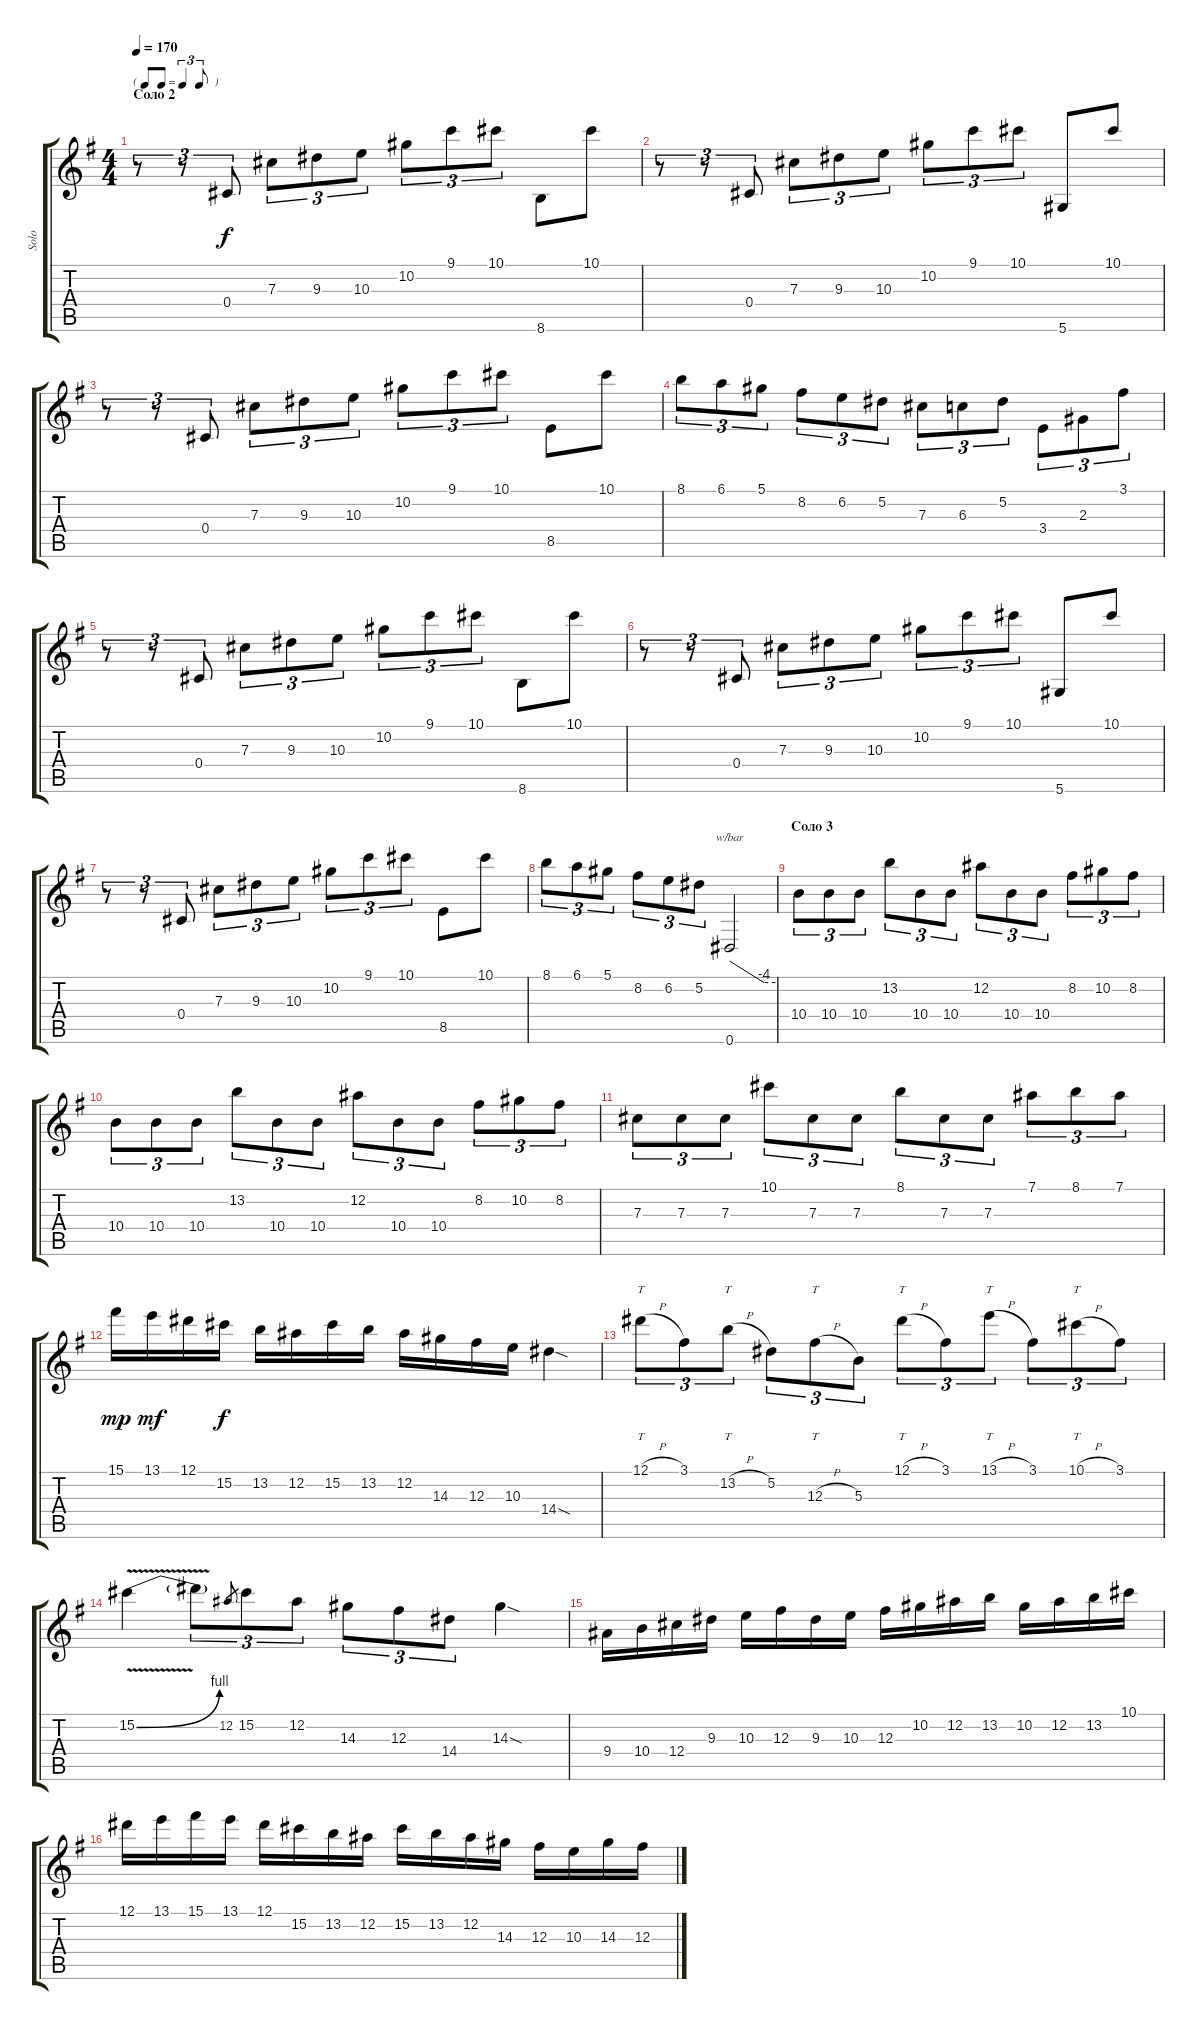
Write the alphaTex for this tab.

\track ("Solo" "Solo") {instrument overdrivenguitar}
\staff {score tabs}
\tuning (Eb4 Bb3 Gb3 Db3 Ab2 Eb2) {hide}
\ts (4 4)
\tf triplet8th
\section ("" "Соло 2")
\tempo 170
\clef g2
\ks eminor
r.8{tu (3 2) dy f} r.8{tu (3 2)} 0.4.8{tu (3 2)} 7.3.8{tu (3 2)} 9.3.8{tu (3 2)} 10.3.8{tu (3 2)} 10.2.8{tu (3 2)} 9.1.8{tu (3 2)} 10.1.8{tu (3 2)} 8.6.8 10.1.8 |
r.8{tu (3 2)} r.8{tu (3 2)} 0.4.8{tu (3 2)} 7.3.8{tu (3 2)} 9.3.8{tu (3 2)} 10.3.8{tu (3 2)} 10.2.8{tu (3 2)} 9.1.8{tu (3 2)} 10.1.8{tu (3 2)} 5.6.8 10.1.8 |
r.8{tu (3 2)} r.8{tu (3 2)} 0.4.8{tu (3 2)} 7.3.8{tu (3 2)} 9.3.8{tu (3 2)} 10.3.8{tu (3 2)} 10.2.8{tu (3 2)} 9.1.8{tu (3 2)} 10.1.8{tu (3 2)} 8.5.8 10.1.8 |
8.1.8{tu (3 2)} 6.1.8{tu (3 2)} 5.1.8{tu (3 2)} 8.2.8{tu (3 2)} 6.2.8{tu (3 2)} 5.2.8{tu (3 2)} 7.3.8{tu (3 2)} 6.3.8{tu (3 2)} 5.2.8{tu (3 2)} 3.4.8{tu (3 2)} 2.3.8{tu (3 2)} 3.1.8{tu (3 2)} |
r.8{tu (3 2)} r.8{tu (3 2)} 0.4.8{tu (3 2)} 7.3.8{tu (3 2)} 9.3.8{tu (3 2)} 10.3.8{tu (3 2)} 10.2.8{tu (3 2)} 9.1.8{tu (3 2)} 10.1.8{tu (3 2)} 8.6.8 10.1.8 |
r.8{tu (3 2)} r.8{tu (3 2)} 0.4.8{tu (3 2)} 7.3.8{tu (3 2)} 9.3.8{tu (3 2)} 10.3.8{tu (3 2)} 10.2.8{tu (3 2)} 9.1.8{tu (3 2)} 10.1.8{tu (3 2)} 5.6.8 10.1.8 |
r.8{tu (3 2)} r.8{tu (3 2)} 0.4.8{tu (3 2)} 7.3.8{tu (3 2)} 9.3.8{tu (3 2)} 10.3.8{tu (3 2)} 10.2.8{tu (3 2)} 9.1.8{tu (3 2)} 10.1.8{tu (3 2)} 8.5.8 10.1.8 |
8.1.8{tu (3 2)} 6.1.8{tu (3 2)} 5.1.8{tu (3 2)} 8.2.8{tu (3 2)} 6.2.8{tu (3 2)} 5.2.8{tu (3 2)} 0.6.2{tbe (custom default 0 0 45 -16 60 -16)} |
\section ("" "Соло 3")
10.4.8{tu (3 2)} 10.4.8{tu (3 2)} 10.4.8{tu (3 2)} 13.2.8{tu (3 2)} 10.4.8{tu (3 2)} 10.4.8{tu (3 2)} 12.2.8{tu (3 2)} 10.4.8{tu (3 2)} 10.4.8{tu (3 2)} 8.2.8{tu (3 2)} 10.2.8{tu (3 2)} 8.2.8{tu (3 2)} |
10.4.8{tu (3 2)} 10.4.8{tu (3 2)} 10.4.8{tu (3 2)} 13.2.8{tu (3 2)} 10.4.8{tu (3 2)} 10.4.8{tu (3 2)} 12.2.8{tu (3 2)} 10.4.8{tu (3 2)} 10.4.8{tu (3 2)} 8.2.8{tu (3 2)} 10.2.8{tu (3 2)} 8.2.8{tu (3 2)} |
7.3.8{tu (3 2)} 7.3.8{tu (3 2)} 7.3.8{tu (3 2)} 10.1.8{tu (3 2)} 7.3.8{tu (3 2)} 7.3.8{tu (3 2)} 8.1.8{tu (3 2)} 7.3.8{tu (3 2)} 7.3.8{tu (3 2)} 7.1.8{tu (3 2)} 8.1.8{tu (3 2)} 7.1.8{tu (3 2)} |
15.1.16{dy mp} 13.1.16{dy mf} 12.1.16 15.2.16{dy f} 13.2.16 12.2.16 15.2.16 13.2.16 12.2.16 14.3.16 12.3.16 10.3.16 14.4{sod}.4 |
12.1{h}.8{tt tu (3 2)} 3.1.8{tu (3 2)} 13.2{h}.8{tt tu (3 2)} 5.2.8{tu (3 2)} 12.3{h}.8{tt tu (3 2)} 5.3.8{tu (3 2)} 12.1{h}.8{tt tu (3 2)} 3.1.8{tu (3 2)} 13.1{h}.8{tt tu (3 2)} 3.1.8{tu (3 2)} 10.1{h}.8{tt tu (3 2)} 3.1.8{tu (3 2)} |
15.2{be (bend 0 0 60 4) v}.4 15.2{t}.8{tu (3 2)} 12.2.8{gr} 15.2.8{tu (3 2)} 12.2.8{tu (3 2)} 14.3.8{tu (3 2)} 12.3.8{tu (3 2)} 14.4.8{tu (3 2)} 14.3{sod}.4 |
9.4.16 10.4.16 12.4.16 9.3.16 10.3.16 12.3.16 9.3.16 10.3.16 12.3.16 10.2.16 12.2.16 13.2.16 10.2.16 12.2.16 13.2.16 10.1.16 |
12.1.16 13.1.16 15.1.16 13.1.16 12.1.16 15.2.16 13.2.16 12.2.16 15.2.16 13.2.16 12.2.16 14.3.16 12.3.16 10.3.16 14.3.16 12.3.16
